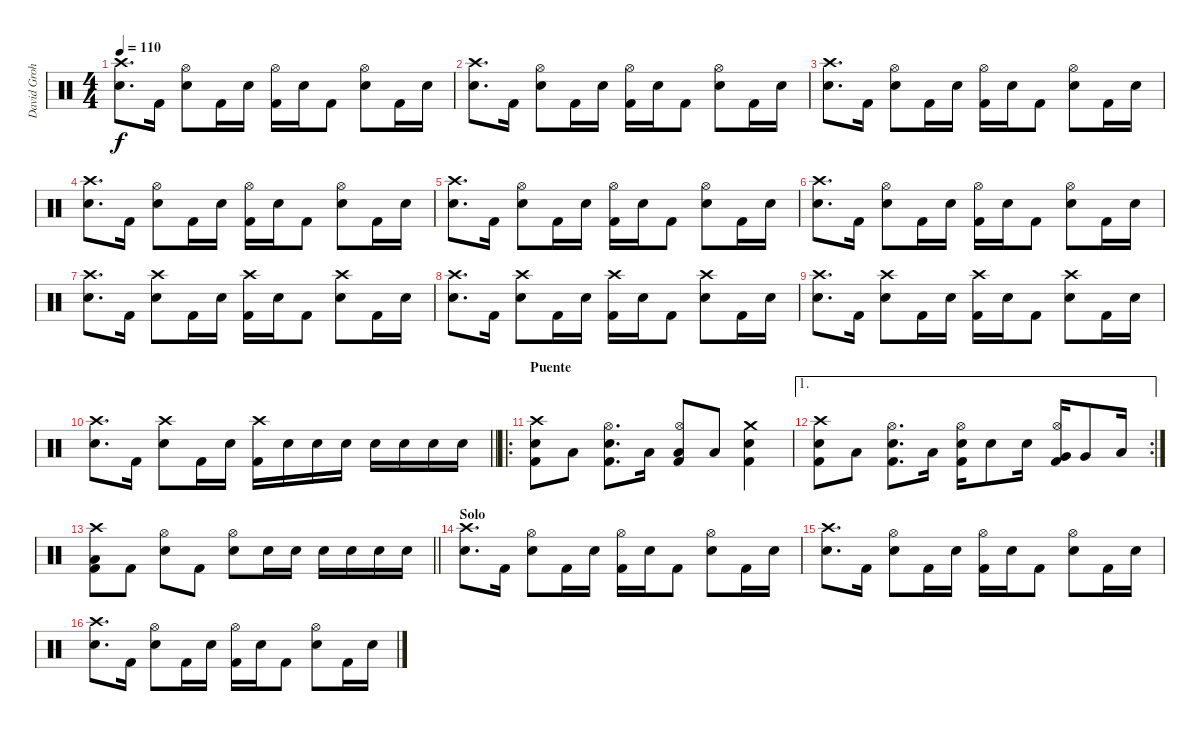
\track ("David Grohl (batería)" "David Groh") {instrument percussion}
\staff {score}
\articulation defaults
\ts (4 4)
\tempo 110
\clef neutral
\ks c
("Crash high (hit)" "Snare (hit) 2").8{d dy f} "Kick (hit) 2".16 ("Hi-Hat (open)" "Snare (hit) 2").8 "Kick (hit) 2".16 "Snare (hit) 2".16 ("Hi-Hat (open)" "Kick (hit) 2").16 "Snare (hit) 2".16 "Kick (hit) 2".8 ("Hi-Hat (open)" "Snare (hit) 2").8 "Kick (hit) 2".16 "Snare (hit) 2".16 |
("Crash high (hit)" "Snare (hit) 2").8{d} "Kick (hit) 2".16 ("Hi-Hat (open)" "Snare (hit) 2").8 "Kick (hit) 2".16 "Snare (hit) 2".16 ("Hi-Hat (open)" "Kick (hit) 2").16 "Snare (hit) 2".16 "Kick (hit) 2".8 ("Hi-Hat (open)" "Snare (hit) 2").8 "Kick (hit) 2".16 "Snare (hit) 2".16 |
("Crash high (hit)" "Snare (hit) 2").8{d} "Kick (hit) 2".16 ("Hi-Hat (open)" "Snare (hit) 2").8 "Kick (hit) 2".16 "Snare (hit) 2".16 ("Hi-Hat (open)" "Kick (hit) 2").16 "Snare (hit) 2".16 "Kick (hit) 2".8 ("Hi-Hat (open)" "Snare (hit) 2").8 "Kick (hit) 2".16 "Snare (hit) 2".16 |
("Crash high (hit)" "Snare (hit) 2").8{d} "Kick (hit) 2".16 ("Hi-Hat (open)" "Snare (hit) 2").8 "Kick (hit) 2".16 "Snare (hit) 2".16 ("Hi-Hat (open)" "Kick (hit) 2").16 "Snare (hit) 2".16 "Kick (hit) 2".8 ("Hi-Hat (open)" "Snare (hit) 2").8 "Kick (hit) 2".16 "Snare (hit) 2".16 |
("Crash high (hit)" "Snare (hit) 2").8{d} "Kick (hit) 2".16 ("Hi-Hat (open)" "Snare (hit) 2").8 "Kick (hit) 2".16 "Snare (hit) 2".16 ("Hi-Hat (open)" "Kick (hit) 2").16 "Snare (hit) 2".16 "Kick (hit) 2".8 ("Hi-Hat (open)" "Snare (hit) 2").8 "Kick (hit) 2".16 "Snare (hit) 2".16 |
("Crash high (hit)" "Snare (hit) 2").8{d} "Kick (hit) 2".16 ("Hi-Hat (open)" "Snare (hit) 2").8 "Kick (hit) 2".16 "Snare (hit) 2".16 ("Hi-Hat (open)" "Kick (hit) 2").16 "Snare (hit) 2".16 "Kick (hit) 2".8 ("Hi-Hat (open)" "Snare (hit) 2").8 "Kick (hit) 2".16 "Snare (hit) 2".16 |
("Crash high (hit)" "Snare (hit) 2").8{d} "Kick (hit) 2".16 ("Crash high (hit)" "Snare (hit) 2").8 "Kick (hit) 2".16 "Snare (hit) 2".16 ("Crash high (hit)" "Kick (hit) 2").16 "Snare (hit) 2".16 "Kick (hit) 2".8 ("Crash high (hit)" "Snare (hit) 2").8 "Kick (hit) 2".16 "Snare (hit) 2".16 |
("Crash high (hit)" "Snare (hit) 2").8{d} "Kick (hit) 2".16 ("Crash high (hit)" "Snare (hit) 2").8 "Kick (hit) 2".16 "Snare (hit) 2".16 ("Crash high (hit)" "Kick (hit) 2").16 "Snare (hit) 2".16 "Kick (hit) 2".8 ("Crash high (hit)" "Snare (hit) 2").8 "Kick (hit) 2".16 "Snare (hit) 2".16 |
("Crash high (hit)" "Snare (hit) 2").8{d} "Kick (hit) 2".16 ("Crash high (hit)" "Snare (hit) 2").8 "Kick (hit) 2".16 "Snare (hit) 2".16 ("Crash high (hit)" "Kick (hit) 2").16 "Snare (hit) 2".16 "Kick (hit) 2".8 ("Crash high (hit)" "Snare (hit) 2").8 "Kick (hit) 2".16 "Snare (hit) 2".16 |
\barLineRight lightlight
("Crash high (hit)" "Snare (hit) 2").8{d} "Kick (hit) 2".16 ("Crash high (hit)" "Snare (hit) 2").8 "Kick (hit) 2".16 "Snare (hit) 2".16 ("Crash high (hit)" "Kick (hit) 2").16 "Snare (hit) 2".16 "Snare (hit) 2".16 "Snare (hit) 2".16 "Snare (hit) 2".16 "Snare (hit) 2".16 "Snare (hit) 2".16 "Snare (hit) 2".16 |
\ro
\section ("" "Puente")
("Crash high (hit)" "Snare (hit) 2" "Kick (hit) 2").8 "Low Floor Tom (hit)".8 ("Hi-Hat (open)" "Snare (hit) 2" "Kick (hit) 2").8{d} "Low Floor Tom (hit)".16 ("Hi-Hat (open)" "Low Floor Tom (hit)" "Kick (hit) 2").8 "Low Floor Tom (hit)".8 ("Crash medium (hit)" "Snare (hit) 2" "Kick (hit) 2").4 |
\ae 1
\rc 2
("Crash high (hit)" "Snare (hit) 2" "Kick (hit) 2").8 "Low Floor Tom (hit)".8 ("Hi-Hat (open)" "Snare (hit) 2" "Kick (hit) 2").8{d} "Low Floor Tom (hit)".16 ("Hi-Hat (open)" "Snare (hit) 2" "Kick (hit) 2").16 "Snare (hit) 2".8 "Snare (hit) 2".16 ("Hi-Hat (open)" "Very Low Tom (hit)" "Kick (hit) 2").16 "Very Low Tom (hit)".8 "Low Floor Tom (hit)".16 |
\barLineRight lightlight
("Crash high (hit)" "Low Floor Tom (hit)" "Kick (hit) 2").8 "Kick (hit) 2".8 ("Hi-Hat (open)" "Snare (hit) 2").8 "Kick (hit) 2".8 ("Hi-Hat (open)" "Snare (hit) 2").8 "Snare (hit) 2".16 "Snare (hit) 2".16 "Snare (hit) 2".16 "Snare (hit) 2".16 "Snare (hit) 2".16 "Snare (hit) 2".16 |
\section ("" "Solo")
("Crash high (hit)" "Snare (hit) 2").8{d} "Kick (hit) 2".16 ("Hi-Hat (open)" "Snare (hit) 2").8 "Kick (hit) 2".16 "Snare (hit) 2".16 ("Hi-Hat (open)" "Kick (hit) 2").16 "Snare (hit) 2".16 "Kick (hit) 2".8 ("Hi-Hat (open)" "Snare (hit) 2").8 "Kick (hit) 2".16 "Snare (hit) 2".16 |
("Crash high (hit)" "Snare (hit) 2").8{d} "Kick (hit) 2".16 ("Hi-Hat (open)" "Snare (hit) 2").8 "Kick (hit) 2".16 "Snare (hit) 2".16 ("Hi-Hat (open)" "Kick (hit) 2").16 "Snare (hit) 2".16 "Kick (hit) 2".8 ("Hi-Hat (open)" "Snare (hit) 2").8 "Kick (hit) 2".16 "Snare (hit) 2".16 |
("Crash high (hit)" "Snare (hit) 2").8{d} "Kick (hit) 2".16 ("Hi-Hat (open)" "Snare (hit) 2").8 "Kick (hit) 2".16 "Snare (hit) 2".16 ("Hi-Hat (open)" "Kick (hit) 2").16 "Snare (hit) 2".16 "Kick (hit) 2".8 ("Hi-Hat (open)" "Snare (hit) 2").8 "Kick (hit) 2".16 "Snare (hit) 2".16
